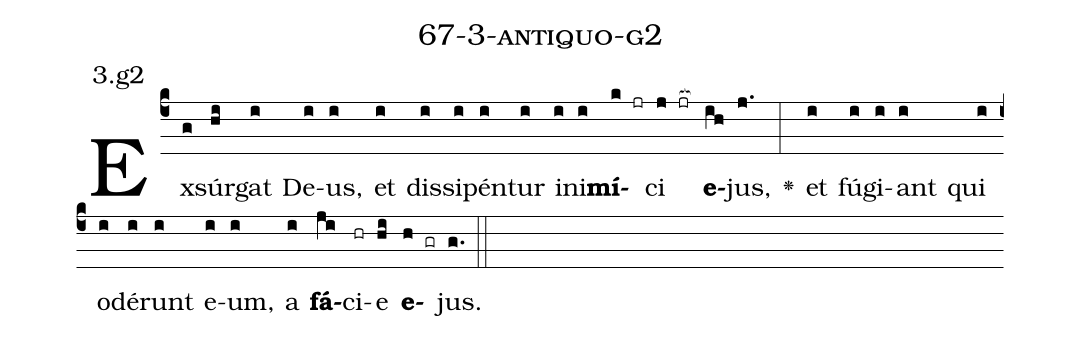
name: 67-3-antiquo-g2;
annotation: 3.g2;
%%
(c4)Ex(g)súr(hi)gat(i) De(i)us,(i) et(i) dis(i)si(i)pén(i)tur(i) in(i)i(i)<b>mí</b>(k jr)ci(j jr[ocb:1{]) <b>e</b>(ih[ocb:0}])jus,(j.) <v>\greheightstar</v>(:) et(i) fú(i)gi(i)ant(i) qui(i) o(i)dé(i)runt(i) e(i)um,(i) a(i) <b>fá</b>(ji)ci(hr)e(hi) <b>e</b>(h gr)jus.(g.) (::)


%E(i) u(i) o(ji) u(hi) a(h) e.(g.) (::)
